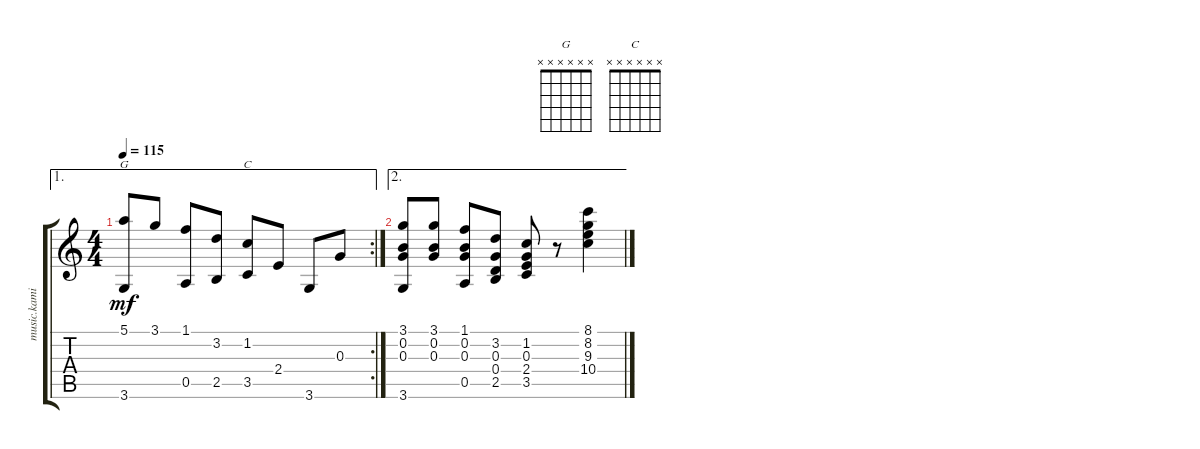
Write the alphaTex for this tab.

\track ("" "music.kami") {instrument acousticguitarsteel}
\staff {score tabs}
\tuning (E4 B3 G3 D3 A2 E2) {hide}
\chord ("G" x x x x x x)
\chord ("C" x x x x x x)
\ae 1
\rc 2
\ts (4 4)
\tempo 115
\clef g2
\ks c
(5.1 3.6).8{ch "G" dy mf} 3.1.8 (1.1 0.5).8 (3.2 2.5).8 (1.2 3.5).8{ch "C"} 2.4.8 3.6.8 0.3.8 |
\ae 2
(3.1 0.2 0.3 3.6).8 (3.1 0.2 0.3).8 (1.1 0.2 0.3 0.5).8 (3.2 0.3 0.4 2.5).8 (1.2 0.3 2.4 3.5).8 r.8 (8.1 8.2 9.3 10.4).4
